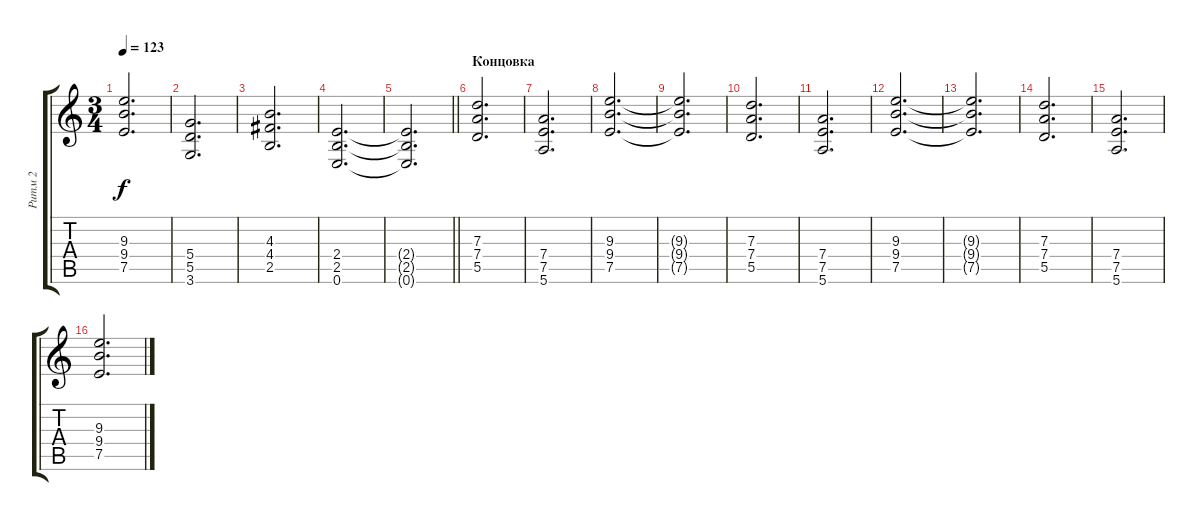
\track ("Ритм 2" "Ритм 2") {instrument distortionguitar}
\staff {score tabs}
\tuning (E4 B3 G3 D3 A2 E2) {hide}
\ts (3 4)
\tempo 123
\clef g2
\ks c
(9.3{t} 9.4{t} 7.5{t}).2{d dy f} |
(5.4 5.5 3.6).2{d} |
(4.3 4.4 2.5).2{d} |
(2.4 2.5 0.6).2{d} |
\barLineRight lightlight
(2.4{t} 2.5{t} 0.6{t}).2{d} |
\section ("" "Концовка")
(7.3 7.4 5.5).2{d} |
(7.4 7.5 5.6).2{d} |
(9.3 9.4 7.5).2{d} |
(9.3{t} 9.4{t} 7.5{t}).2{d} |
(7.3 7.4 5.5).2{d} |
(7.4 7.5 5.6).2{d} |
(9.3 9.4 7.5).2{d} |
(9.3{t} 9.4{t} 7.5{t}).2{d} |
(7.3 7.4 5.5).2{d} |
(7.4 7.5 5.6).2{d} |
(9.3 9.4 7.5).2{d}
